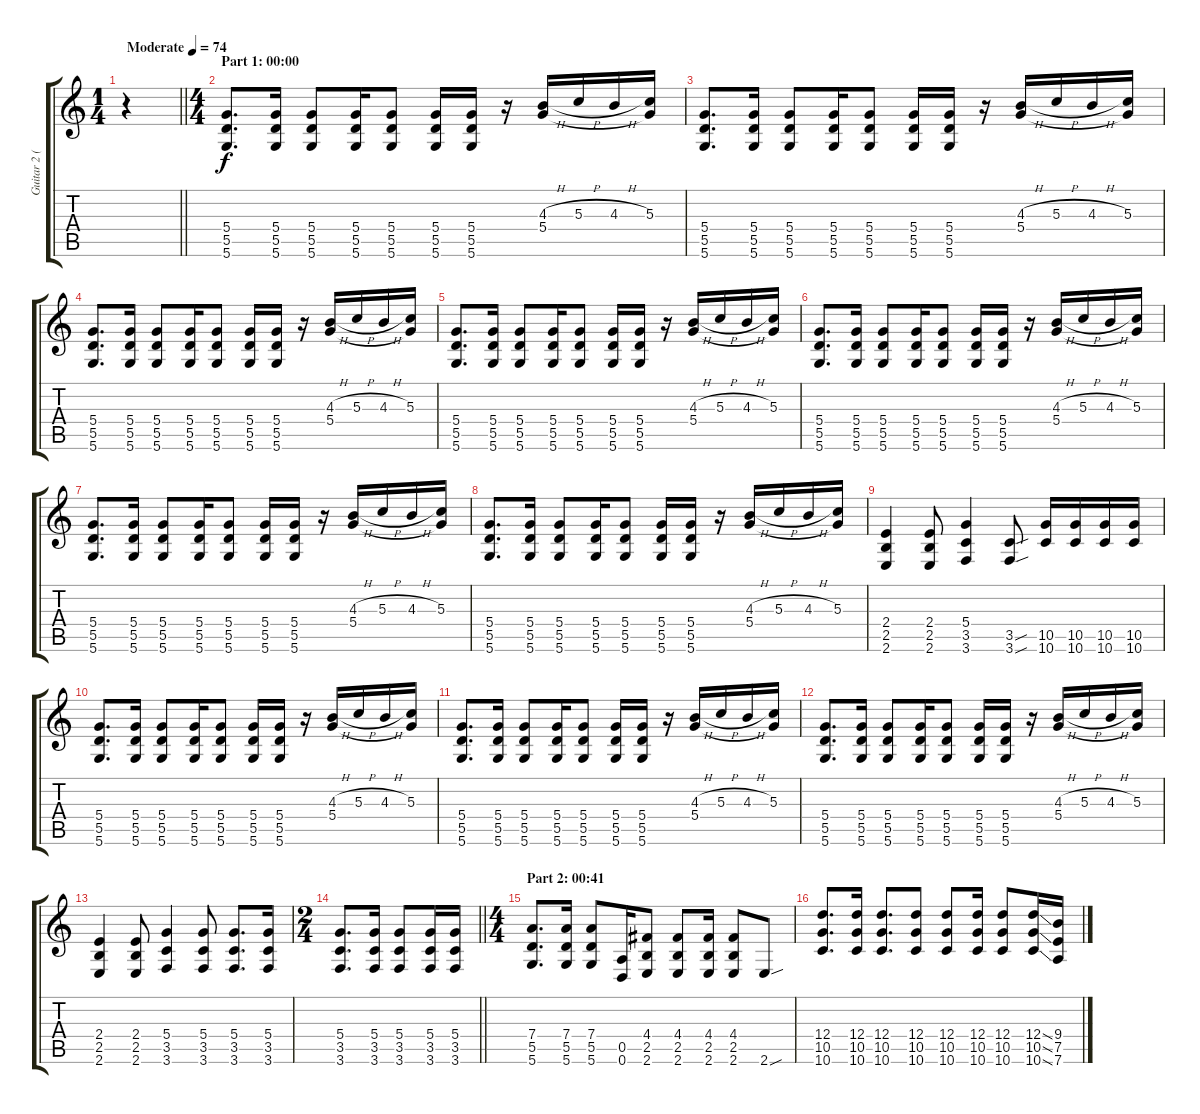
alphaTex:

\track ("Guitar 2 (Distortion)" "Guitar 2 (") {instrument distortionguitar}
\staff {score tabs}
\tuning (E4 B3 G3 D3 A2 D2) {hide}
\ts (1 4)
\tempo (74 "Moderate")
\clef g2
\barLineRight lightlight
\ks c
r.4{dy f instrument distortionguitar} |
\ts (4 4)
\section ("" "Part 1: 00:00")
(5.4 5.5 5.6).8{d} (5.4 5.5 5.6).16 (5.4 5.5 5.6).8 (5.4 5.5 5.6).16 (5.4 5.5 5.6).8 (5.4 5.5 5.6).16 (5.4 5.5 5.6).16 r.16 (4.3{h} 5.4).16 5.3{h}.16 4.3{h}.16 (5.3 5.4{t}).16 |
(5.4 5.5 5.6).8{d} (5.4 5.5 5.6).16 (5.4 5.5 5.6).8 (5.4 5.5 5.6).16 (5.4 5.5 5.6).8 (5.4 5.5 5.6).16 (5.4 5.5 5.6).16 r.16 (4.3{h} 5.4).16 5.3{h}.16 4.3{h}.16 (5.3 5.4{t}).16 |
(5.4 5.5 5.6).8{d} (5.4 5.5 5.6).16 (5.4 5.5 5.6).8 (5.4 5.5 5.6).16 (5.4 5.5 5.6).8 (5.4 5.5 5.6).16 (5.4 5.5 5.6).16 r.16 (4.3{h} 5.4).16 5.3{h}.16 4.3{h}.16 (5.3 5.4{t}).16 |
(5.4 5.5 5.6).8{d} (5.4 5.5 5.6).16 (5.4 5.5 5.6).8 (5.4 5.5 5.6).16 (5.4 5.5 5.6).8 (5.4 5.5 5.6).16 (5.4 5.5 5.6).16 r.16 (4.3{h} 5.4).16 5.3{h}.16 4.3{h}.16 (5.3 5.4{t}).16 |
(5.4 5.5 5.6).8{d} (5.4 5.5 5.6).16 (5.4 5.5 5.6).8 (5.4 5.5 5.6).16 (5.4 5.5 5.6).8 (5.4 5.5 5.6).16 (5.4 5.5 5.6).16 r.16 (4.3{h} 5.4).16 5.3{h}.16 4.3{h}.16 (5.3 5.4{t}).16 |
(5.4 5.5 5.6).8{d} (5.4 5.5 5.6).16 (5.4 5.5 5.6).8 (5.4 5.5 5.6).16 (5.4 5.5 5.6).8 (5.4 5.5 5.6).16 (5.4 5.5 5.6).16 r.16 (4.3{h} 5.4).16 5.3{h}.16 4.3{h}.16 (5.3 5.4{t}).16 |
(5.4 5.5 5.6).8{d} (5.4 5.5 5.6).16 (5.4 5.5 5.6).8 (5.4 5.5 5.6).16 (5.4 5.5 5.6).8 (5.4 5.5 5.6).16 (5.4 5.5 5.6).16 r.16 (4.3{h} 5.4).16 5.3{h}.16 4.3{h}.16 (5.3 5.4{t}).16 |
(2.4 2.5 2.6).4 (2.4 2.5 2.6).8 (5.4 3.5 3.6).4 (3.5{sou} 3.6{sou}).8 (10.5 10.6).16 (10.5 10.6).16 (10.5 10.6).16 (10.5 10.6).16 |
(5.4 5.5 5.6).8{d} (5.4 5.5 5.6).16 (5.4 5.5 5.6).8 (5.4 5.5 5.6).16 (5.4 5.5 5.6).8 (5.4 5.5 5.6).16 (5.4 5.5 5.6).16 r.16 (4.3{h} 5.4).16 5.3{h}.16 4.3{h}.16 (5.3 5.4{t}).16 |
(5.4 5.5 5.6).8{d} (5.4 5.5 5.6).16 (5.4 5.5 5.6).8 (5.4 5.5 5.6).16 (5.4 5.5 5.6).8 (5.4 5.5 5.6).16 (5.4 5.5 5.6).16 r.16 (4.3{h} 5.4).16 5.3{h}.16 4.3{h}.16 (5.3 5.4{t}).16 |
(5.4 5.5 5.6).8{d} (5.4 5.5 5.6).16 (5.4 5.5 5.6).8 (5.4 5.5 5.6).16 (5.4 5.5 5.6).8 (5.4 5.5 5.6).16 (5.4 5.5 5.6).16 r.16 (4.3{h} 5.4).16 5.3{h}.16 4.3{h}.16 (5.3 5.4{t}).16 |
(2.4 2.5 2.6).4 (2.4 2.5 2.6).8 (5.4 3.5 3.6).4 (5.4 3.5 3.6).8 (5.4 3.5 3.6).8{d} (5.4 3.5 3.6).16 |
\ts (2 4)
\barLineRight lightlight
(5.4 3.5 3.6).8{d} (5.4 3.5 3.6).16 (5.4 3.5 3.6).8 (5.4 3.5 3.6).16 (5.4 3.5 3.6).16 |
\ts (4 4)
\section ("" "Part 2: 00:41")
(7.4 5.5 5.6).8{d} (7.4 5.5 5.6).16 (7.4 5.5 5.6).8 (0.5 0.6).16 (4.4 2.5 2.6).8 (4.4 2.5 2.6).8 (4.4 2.5 2.6).16 (4.4 2.5 2.6).8 2.6{sou}.8 |
(12.4 10.5 10.6).8{d} (12.4 10.5 10.6).16 (12.4 10.5 10.6).8{d} (12.4 10.5 10.6).8 (12.4 10.5 10.6).8 (12.4 10.5 10.6).16 (12.4 10.5 10.6).8 (12.4{ss} 10.5{ss} 10.6{ss}).16 (9.4 7.5 7.6).16
